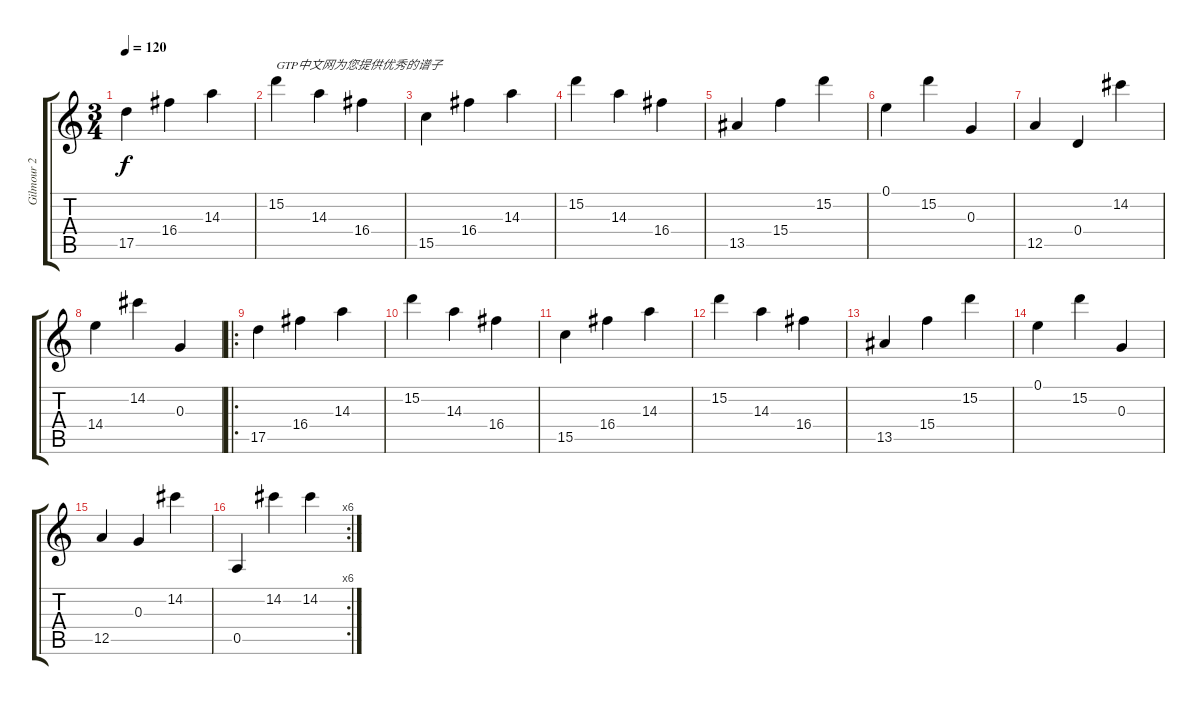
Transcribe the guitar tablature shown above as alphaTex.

\track ("Gilmour 2" "Gilmour 2") {instrument electricguitarclean}
\staff {score tabs}
\tuning (E4 B3 G3 D3 A2 E2) {hide}
\ts (3 4)
\tempo 120
\clef g2
\ks c
17.5.4{dy f instrument electricguitarclean} 16.4.4 14.3.4 |
15.2.4{txt "GTP中文网为您提供优秀的谱子"} 14.3.4 16.4.4 |
15.5.4 16.4.4 14.3.4 |
15.2.4 14.3.4 16.4.4 |
13.5.4 15.4.4 15.2.4 |
0.1.4 15.2.4 0.3.4 |
12.5.4 0.4.4 14.2.4 |
14.4.4 14.2.4 0.3.4 |
\ro
17.5.4 16.4.4 14.3.4 |
15.2.4 14.3.4 16.4.4 |
15.5.4 16.4.4 14.3.4 |
15.2.4 14.3.4 16.4.4 |
13.5.4 15.4.4 15.2.4 |
0.1.4 15.2.4 0.3.4 |
12.5.4 0.3.4 14.2.4 |
\rc 6
0.5.4 14.2.4 14.2.4
